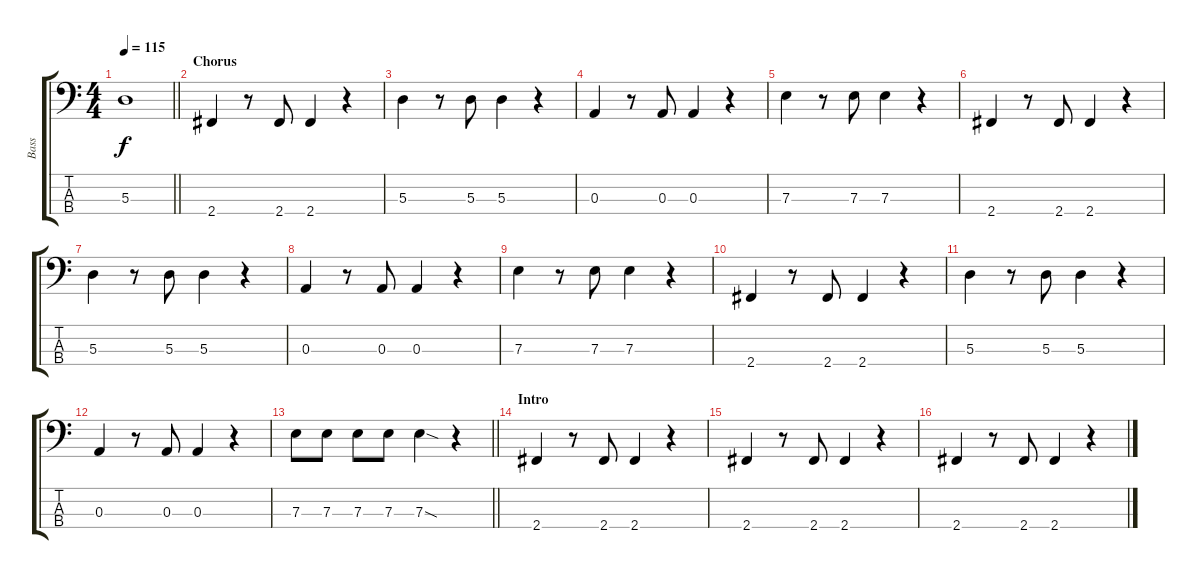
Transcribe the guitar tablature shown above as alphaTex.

\track ("Bass" "Bass") {instrument electricbassfinger}
\staff {score tabs}
\tuning (G2 D2 A1 E1) {hide}
\ts (4 4)
\tempo 115
\clef f4
\barLineRight lightlight
\ks c
5.3.1{dy f} |
\section ("" "Chorus")
2.4.4 r.8 2.4.8 2.4.4 r.4 |
5.3.4 r.8 5.3.8 5.3.4 r.4 |
0.3.4 r.8 0.3.8 0.3.4 r.4 |
7.3.4 r.8 7.3.8 7.3.4 r.4 |
2.4.4 r.8 2.4.8 2.4.4 r.4 |
5.3.4 r.8 5.3.8 5.3.4 r.4 |
0.3.4 r.8 0.3.8 0.3.4 r.4 |
7.3.4 r.8 7.3.8 7.3.4 r.4 |
2.4.4 r.8 2.4.8 2.4.4 r.4 |
5.3.4 r.8 5.3.8 5.3.4 r.4 |
0.3.4 r.8 0.3.8 0.3.4 r.4 |
\barLineRight lightlight
7.3.8 7.3.8 7.3.8 7.3.8 7.3{sod}.4 r.4 |
\section ("" "Intro")
2.4.4 r.8 2.4.8 2.4.4 r.4 |
2.4.4 r.8 2.4.8 2.4.4 r.4 |
2.4.4 r.8 2.4.8 2.4.4 r.4
